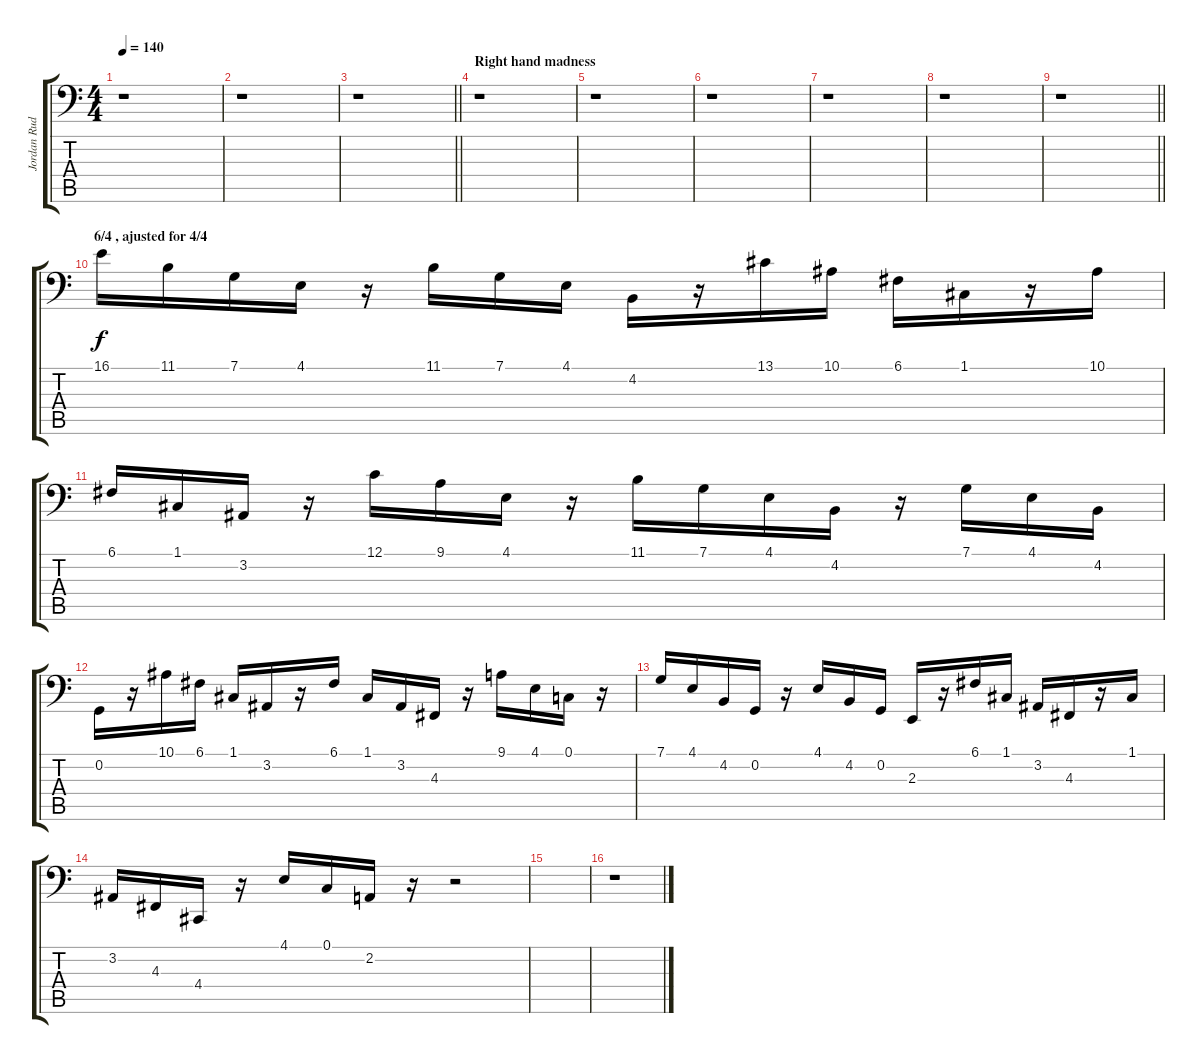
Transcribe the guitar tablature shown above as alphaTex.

\track ("Jordan Rudess - Left Hand" "Jordan Rud") {instrument acousticgrandpiano}
\staff {score tabs}
\tuning (C3 G2 D2 A1 E1 B0) {hide}
\ts (4 4)
\tempo 140
\clef f4
\ks c
r.1{dy f} |
r.1 |
\barLineRight lightlight
r.1 |
\section ("" "Right hand madness")
r.1 |
r.1 |
r.1 |
r.1 |
r.1 |
\barLineRight lightlight
r.1 |
\section ("" "6/4 , ajusted for 4/4")
16.1.16 11.1.16 7.1.16 4.1.16 r.16 11.1.16 7.1.16 4.1.16 4.2.16 r.16 13.1.16 10.1.16 6.1.16 1.1.16 r.16 10.1.16 |
6.1.16 1.1.16 3.2.16 r.16 12.1.16 9.1.16 4.1.16 r.16 11.1.16 7.1.16 4.1.16 4.2.16 r.16 7.1.16 4.1.16 4.2.16 |
0.2.16 r.16 10.1.16 6.1.16 1.1.16 3.2.16 r.16 6.1.16 1.1.16 3.2.16 4.3.16 r.16 9.1.16 4.1.16 0.1.16 r.16 |
7.1.16 4.1.16 4.2.16 0.2.16 r.16 4.1.16 4.2.16 0.2.16 2.3.16 r.16 6.1.16 1.1.16 3.2.16 4.3.16 r.16 1.1.16 |
3.2.16 4.3.16 4.4.16 r.16 4.1.16 0.1.16 2.2.16 r.16 r.2 |
|
r.1
